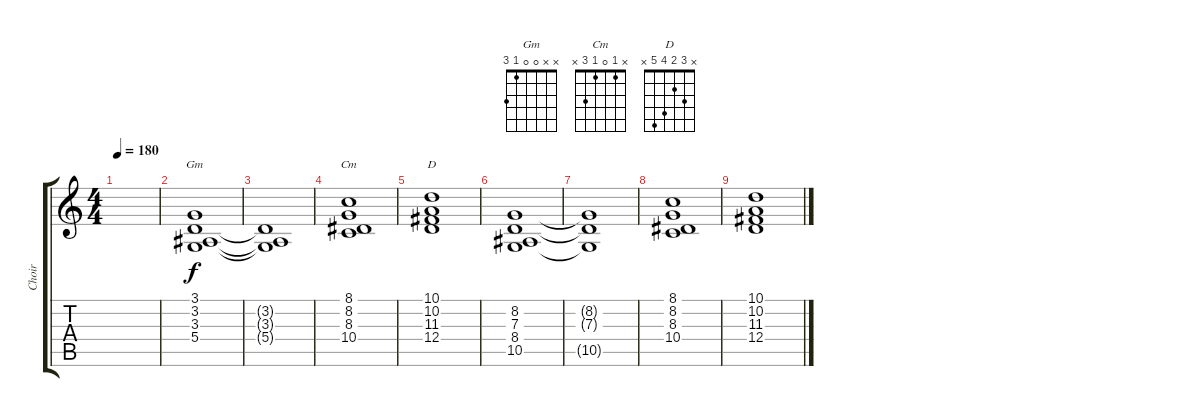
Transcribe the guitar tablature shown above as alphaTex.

\track ("Choir" "Choir") {instrument choiraahs}
\staff {score tabs}
\tuning (E4 B3 G3 D3 A2 E2) {hide}
\chord ("Gm" x x 0 0 1 3)
\chord ("Cm" x 1 0 1 3 x)
\chord ("D" x 3 2 4 5 x)
\ts (4 4)
\tempo 180
\clef g2
\ks c
|
(3.1 3.2 3.3 5.4).1{ch "Gm"} |
(3.2{t} 3.3{t} 5.4{t}).1 |
(8.1 8.2 8.3 10.4).1{ch "Cm"} |
(10.1 10.2 11.3 12.4).1{ch "D"} |
(8.2 7.3 8.4 10.5).1 |
(8.2{t} 7.3{t} 10.5{t}).1 |
(8.1 8.2 8.3 10.4).1 |
(10.1 10.2 11.3 12.4).1
